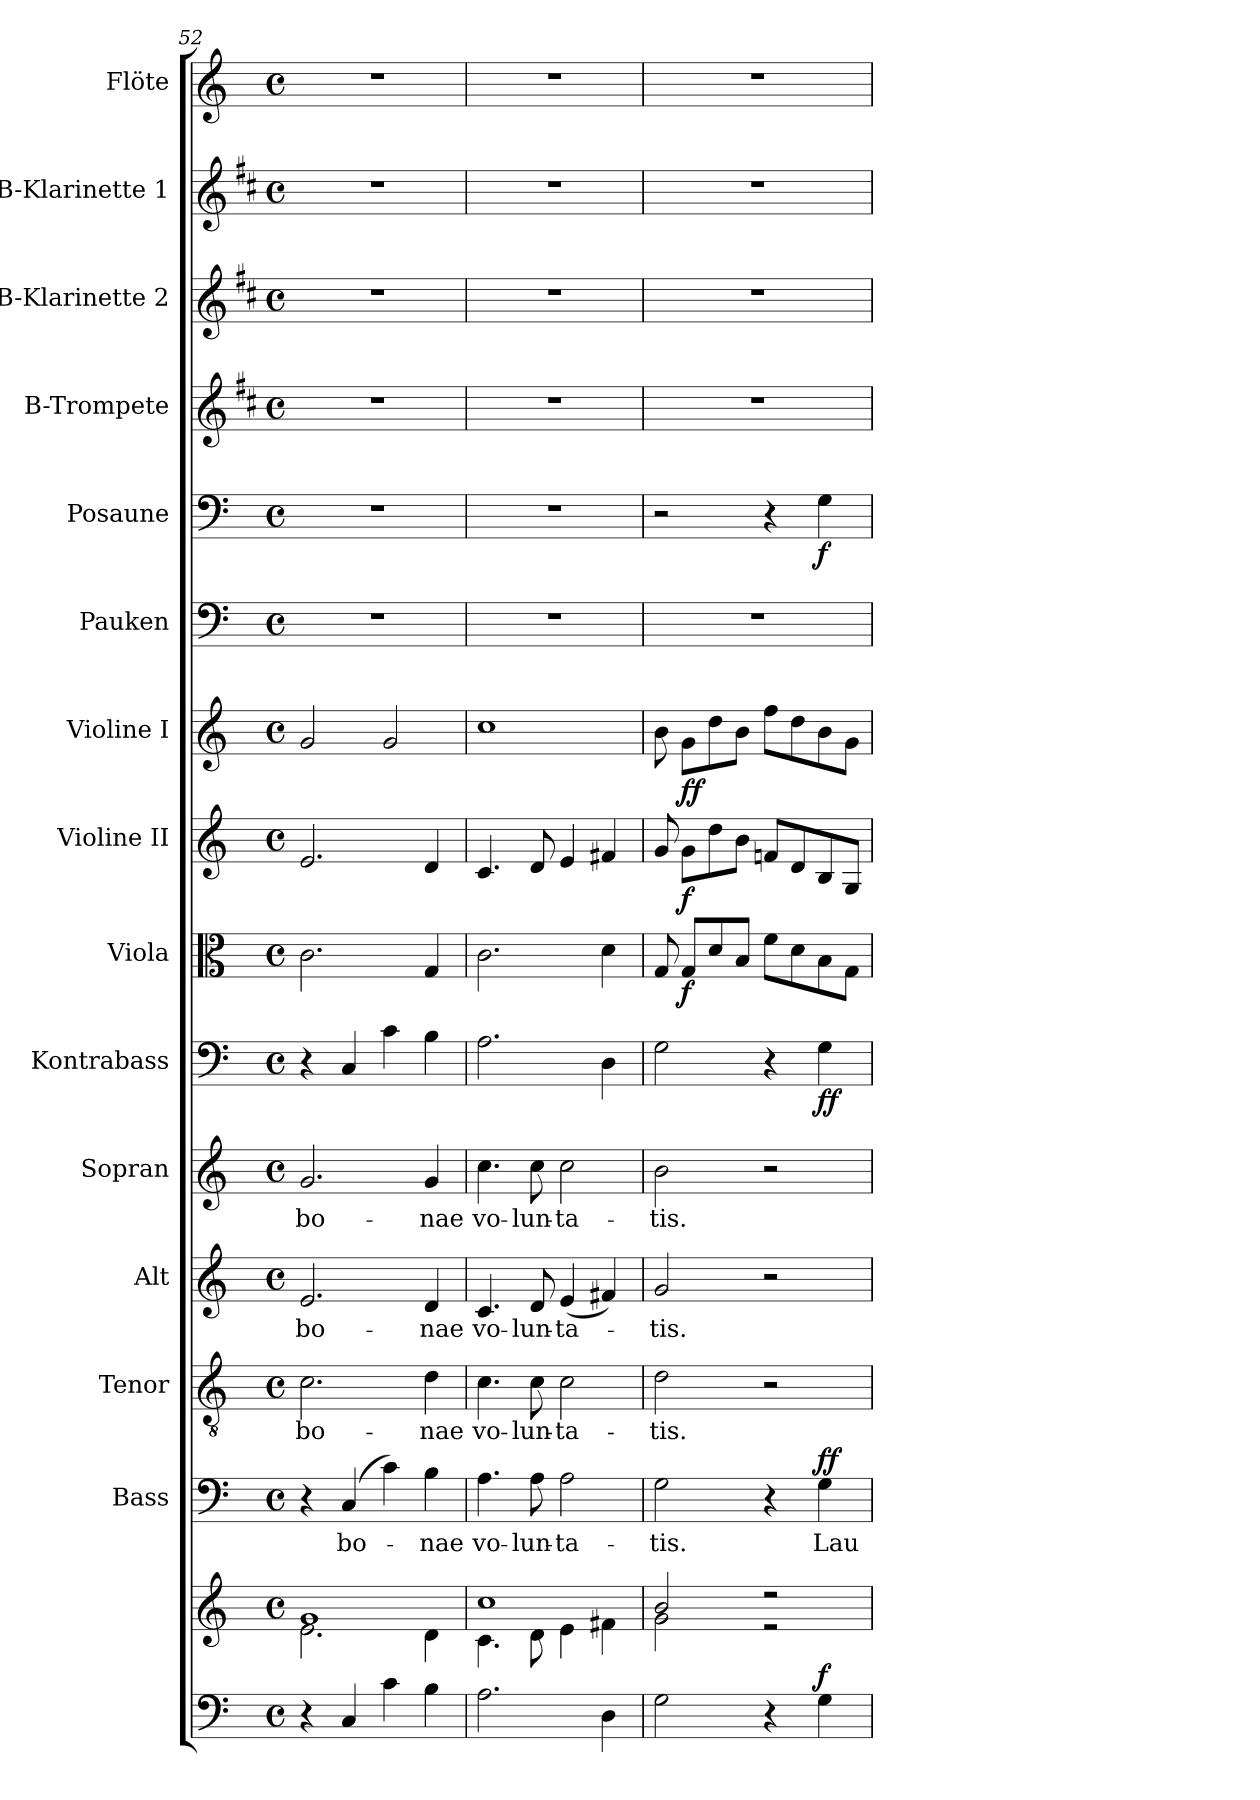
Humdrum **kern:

**kern	**kern	**dynam	**kern	**text	**dynam	**kern	**text	**kern	**text	**kern	**text	**kern	**dynam	**kern	**dynam	**kern	**dynam	**kern	**dynam	**kern	**kern	**dynam	**kern	**kern	**kern	**kern
*part15	*part15	*part15	*part14	*part14	*part14	*part13	*part13	*part12	*part12	*part11	*part11	*part10	*part10	*part9	*part9	*part8	*part8	*part7	*part7	*part6	*part5	*part5	*part4	*part3	*part2	*part1
*staff16	*staff15	*staff15/16	*staff14	*staff14	*staff14	*staff13	*staff13	*staff12	*staff12	*staff11	*staff11	*staff10	*staff10	*staff9	*staff9	*staff8	*staff8	*staff7	*staff7	*staff6	*staff5	*staff5	*staff4	*staff3	*staff2	*staff1
*	*	*	*I"Bass	*	*	*I"Tenor	*	*I"Alt	*	*I"Sopran	*	*I"Kontrabass	*	*I"Viola	*	*I"Violine II	*	*I"Violine I	*	*I"Pauken	*I"Posaune	*	*I"B-Trompete	*I"B-Klarinette 2	*I"B-Klarinette 1	*I"Flöte
*	*	*	*I'B.	*	*	*I'T.	*	*I'A.	*	*I'S.	*	*I'Kb.	*	*I'Vla.	*	*I'Vl. II	*	*I'Vl. I	*	*I'Pk.	*I'Pos.	*	*I'B Trp.	*I'B Kl. 2	*I'B Kl. 1	*I'Fl.
*clefF4	*clefG2	*	*clefF4	*	*	*clefGv2	*	*clefG2	*	*clefG2	*	*clefF4	*	*clefC3	*	*clefG2	*	*clefG2	*	*clefF4	*clefF4	*	*clefG2	*clefG2	*clefG2	*clefG2
*	*	*	*	*	*	*	*	*	*	*	*	*ITrd7c12	*	*	*	*	*	*	*	*	*	*	*ITrd1c2	*ITrd1c2	*ITrd1c2	*
*k[]	*k[]	*	*k[]	*	*	*k[]	*	*k[]	*	*k[]	*	*k[]	*	*k[]	*	*k[]	*	*k[]	*	*k[]	*k[]	*	*k[]	*k[]	*k[]	*k[]
*C:	*C:	*	*C:	*	*	*C:	*	*C:	*	*C:	*	*C:	*	*C:	*	*C:	*	*C:	*	*C:	*C:	*	*C:	*C:	*C:	*C:
*M4/4	*M4/4	*	*M4/4	*	*	*M4/4	*	*M4/4	*	*M4/4	*	*M4/4	*	*M4/4	*	*M4/4	*	*M4/4	*	*M4/4	*M4/4	*	*M4/4	*M4/4	*M4/4	*M4/4
*met(c)	*met(c)	*	*met(c)	*	*	*met(c)	*	*met(c)	*	*met(c)	*	*met(c)	*	*met(c)	*	*met(c)	*	*met(c)	*	*met(c)	*met(c)	*	*met(c)	*met(c)	*met(c)	*met(c)
=52	=52	=52	=52	=52	=52	=52	=52	=52	=52	=52	=52	=52	=52	=52	=52	=52	=52	=52	=52	=52	=52	=52	=52	=52	=52	=52
*	*^	*	*	*	*	*	*	*	*	*	*	*	*	*	*	*	*	*	*	*	*	*	*	*	*	*
!	!	!	!	!	!	!	!	!LO:LY:b	!	!LO:LY:b	!	!LO:LY:b	!	!	!	!	!	!	!	!	!	!	!	!	!	!	!
4r	1g	2.e\	.	4r	.	.	2.c\	bo-	2.e/	bo-	2.g/	bo-	4r	.	2.c\	.	2.e/	.	2g/	.	1r	1r	.	1r	1r	1r	1r
!	!	!	!	!	!LO:LY:b	!	!	!	!	!	!	!	!	!	!	!	!	!	!	!	!	!	!	!	!	!	!
4C/	.	.	.	(4C/	bo-	.	.	.	.	.	.	.	4CC/	.	.	.	.	.	.	.	.	.	.	.	.	.	.
4c\	.	.	.	4c\)	.	.	.	.	.	.	.	.	4C\	.	.	.	.	.	2g/	.	.	.	.	.	.	.	.
!	!	!	!	!	!LO:LY:b	!	!	!LO:LY:b	!	!LO:LY:b	!	!LO:LY:b	!	!	!	!	!	!	!	!	!	!	!	!	!	!	!
4B\	.	4d\	.	4B\	-nae	.	4d\	-nae	4d/	-nae	4g/	-nae	4BB\	.	4G/	.	4d/	.	.	.	.	.	.	.	.	.	.
=53	=53	=53	=53	=53	=53	=53	=53	=53	=53	=53	=53	=53	=53	=53	=53	=53	=53	=53	=53	=53	=53	=53	=53	=53	=53	=53	=53
!	!	!	!	!	!LO:LY:b	!	!	!LO:LY:b	!	!LO:LY:b	!	!LO:LY:b	!	!	!	!	!	!	!	!	!	!	!	!	!	!	!
2.A\	1cc	4.c\	.	4.A\	vo-	.	4.c\	vo-	4.c/	vo-	4.cc\	vo-	2.AA\	.	2.c\	.	4.c/	.	1cc	.	1r	1r	.	1r	1r	1r	1r
!	!	!	!	!	!LO:LY:b	!	!	!LO:LY:b	!	!LO:LY:b	!	!LO:LY:b	!	!	!	!	!	!	!	!	!	!	!	!	!	!	!
.	.	8d\	.	8A\	-lun-	.	8c\	-lun-	8d/	-lun-	8cc\	-lun-	.	.	.	.	8d/	.	.	.	.	.	.	.	.	.	.
!	!	!	!	!	!LO:LY:b	!	!	!LO:LY:b	!	!LO:LY:b	!	!LO:LY:b	!	!	!	!	!	!	!	!	!	!	!	!	!	!	!
.	.	4e\	.	2A\	-ta-	.	2c\	-ta-	(<4e/	-ta-	2cc\	-ta-	.	.	.	.	4e/	.	.	.	.	.	.	.	.	.	.
4D\	.	4f#X\	.	.	.	.	.	.	4f#X/)	.	.	.	4DD\	.	4d\	.	4f#X/	.	.	.	.	.	.	.	.	.	.
=54	=54	=54	=54	=54	=54	=54	=54	=54	=54	=54	=54	=54	=54	=54	=54	=54	=54	=54	=54	=54	=54	=54	=54	=54	=54	=54	=54
!	!	!	!	!	!LO:LY:b	!	!	!LO:LY:b	!	!LO:LY:b	!	!LO:LY:b	!	!	!	!	!	!	!	!	!	!	!	!	!	!	!
2G\	2b/	2g\	.	2G\	-tis.	.	2d\	-tis.	2g/	-tis.	2b\	-tis.	2GG\	.	8G/	.	8g/	.	8b\	.	1r	2r	.	1r	1r	1r	1r
!	!	!	!	!	!	!	!	!	!	!	!	!	!	!	!	!LO:DY:b	!	!LO:DY:b	!	!LO:DY:b	!	!	!	!	!	!	!
.	.	.	.	.	.	.	.	.	.	.	.	.	.	.	8G/L	f	8g\L	f	8g\L	ff	.	.	.	.	.	.	.
.	.	.	.	.	.	.	.	.	.	.	.	.	.	.	8d/	.	8dd\	.	8dd\	.	.	.	.	.	.	.	.
.	.	.	.	.	.	.	.	.	.	.	.	.	.	.	8B/J	.	8b\J	.	8b\J	.	.	.	.	.	.	.	.
4r	2r	2r	.	4r	.	.	2r	.	2r	.	2r	.	4r	.	8f\L	.	8fn/L	.	8ff\L	.	.	4r	.	.	.	.	.
.	.	.	.	.	.	.	.	.	.	.	.	.	.	.	8d\	.	8d/	.	8dd\	.	.	.	.	.	.	.	.
!	!	!	!LO:DY:a=2	!	!LO:LY:b	!LO:DY:a	!	!	!	!	!	!	!	!LO:DY:b	!	!	!	!	!	!	!	!	!LO:DY:b	!	!	!	!
4G\	.	.	f	4G\	Lau-	ff	.	.	.	.	.	.	4GG\	ff	8B\	.	8B/	.	8b\	.	.	4G\	f	.	.	.	.
.	.	.	.	.	.	.	.	.	.	.	.	.	.	.	8G\J	.	8G/J	.	8g\J	.	.	.	.	.	.	.	.
*	*v	*v	*	*	*	*	*	*	*	*	*	*	*	*	*	*	*	*	*	*	*	*	*	*	*	*	*
=	=	=	=	=	=	=	=	=	=	=	=	=	=	=	=	=	=	=	=	=	=	=	=	=	=	=
*-	*-	*-	*-	*-	*-	*-	*-	*-	*-	*-	*-	*-	*-	*-	*-	*-	*-	*-	*-	*-	*-	*-	*-	*-	*-	*-
